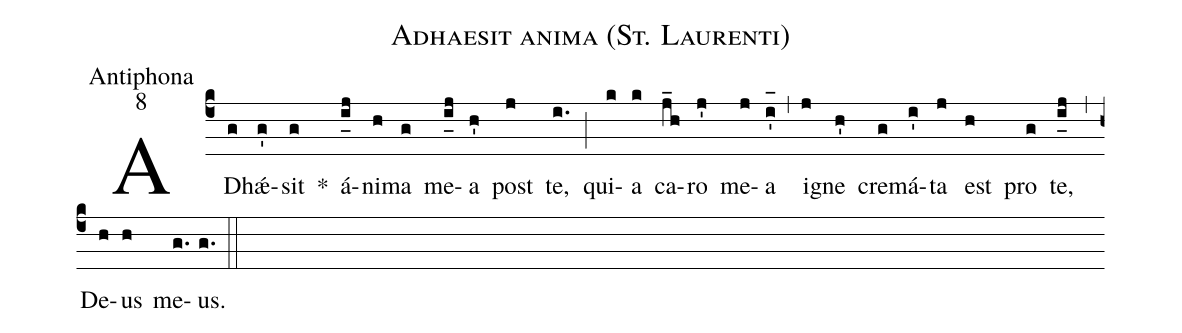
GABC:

name:Adhaesit anima (St. Laurenti);
office-part:Antiphona;
mode:8;
%%
(c4) AD(g)hǽ(g')sit(g) *() á(i_[uh:l]j)ni(h)ma(g) me(i_[uh:l]j)a(h') post(j) te,(i.) (;) qui(k)a(k) ca(j_h)ro(j') me(j)a(i'_[oh:h]) (,) i(j)gne(h') cre(g)má(i')ta(j) est(h) pro(g) te,(i_[uh:l]j) (,) De(h)us(h) me(g.)us.(g.) (::)

%<eu>E(j) u(j) o(i) u(j) a(h) e.</eu>(g.) (::)
